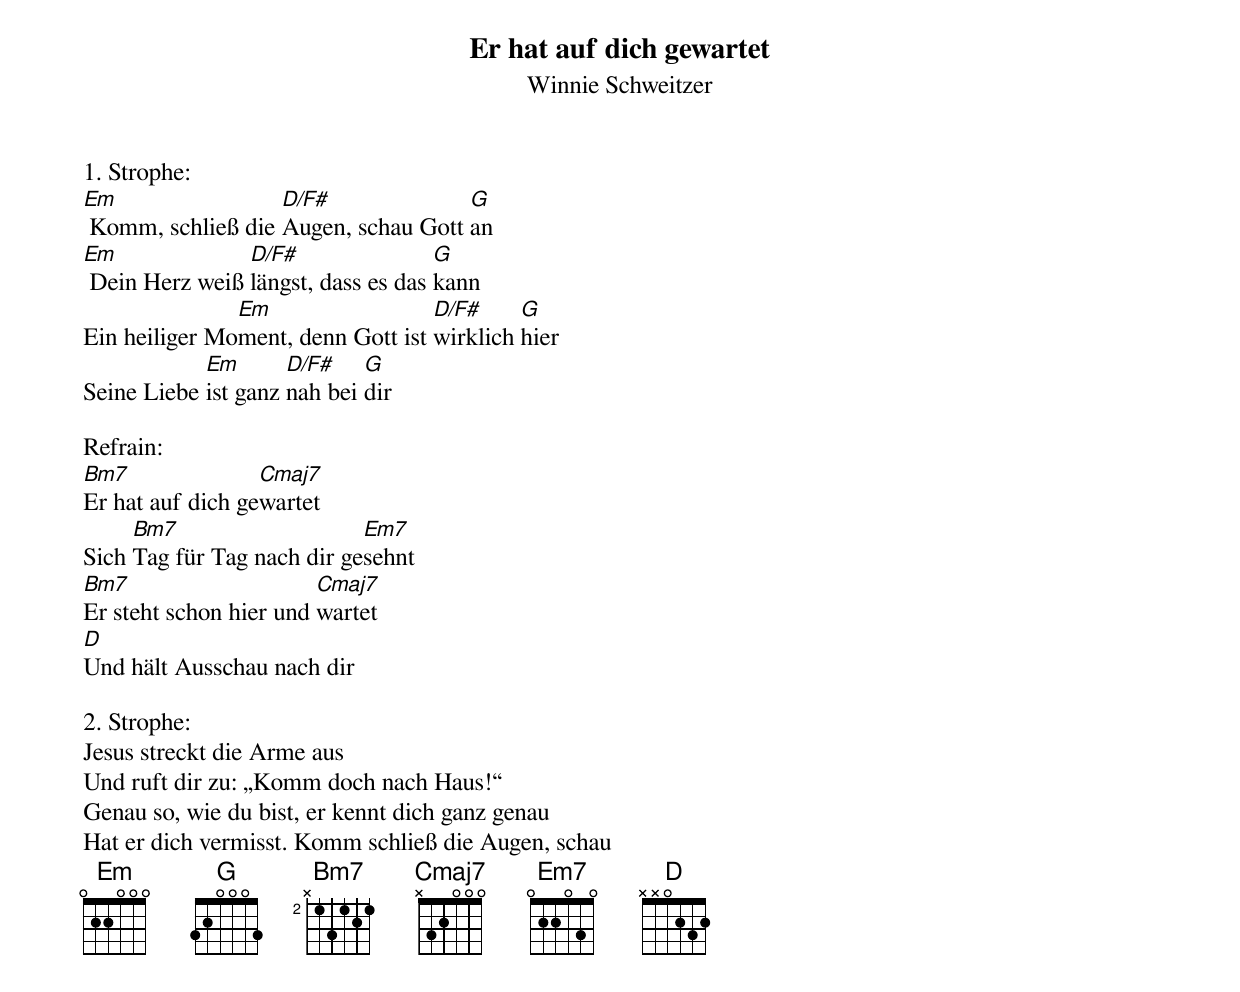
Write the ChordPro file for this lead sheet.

{title:Er hat auf dich gewartet}
{subtitle:Winnie Schweitzer}
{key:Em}

1. Strophe:
[Em] Komm, schließ die [D/F#]Augen, schau Gott [G]an
[Em] Dein Herz weiß [D/F#]längst, dass es das [G]kann
Ein heiliger Mo[Em]ment, denn Gott ist [D/F#]wirklich [G]hier
Seine Liebe [Em]ist ganz [D/F#]nah bei [G]dir

Refrain:
[Bm7]Er hat auf dich ge[Cmaj7]wartet
Sich [Bm7]Tag für Tag nach dir ge[Em7]sehnt
[Bm7]Er steht schon hier und [Cmaj7]wartet
[D]Und hält Ausschau nach dir

2. Strophe:
Jesus streckt die Arme aus
Und ruft dir zu: „Komm doch nach Haus!“
Genau so, wie du bist, er kennt dich ganz genau
Hat er dich vermisst. Komm schließ die Augen, schau
